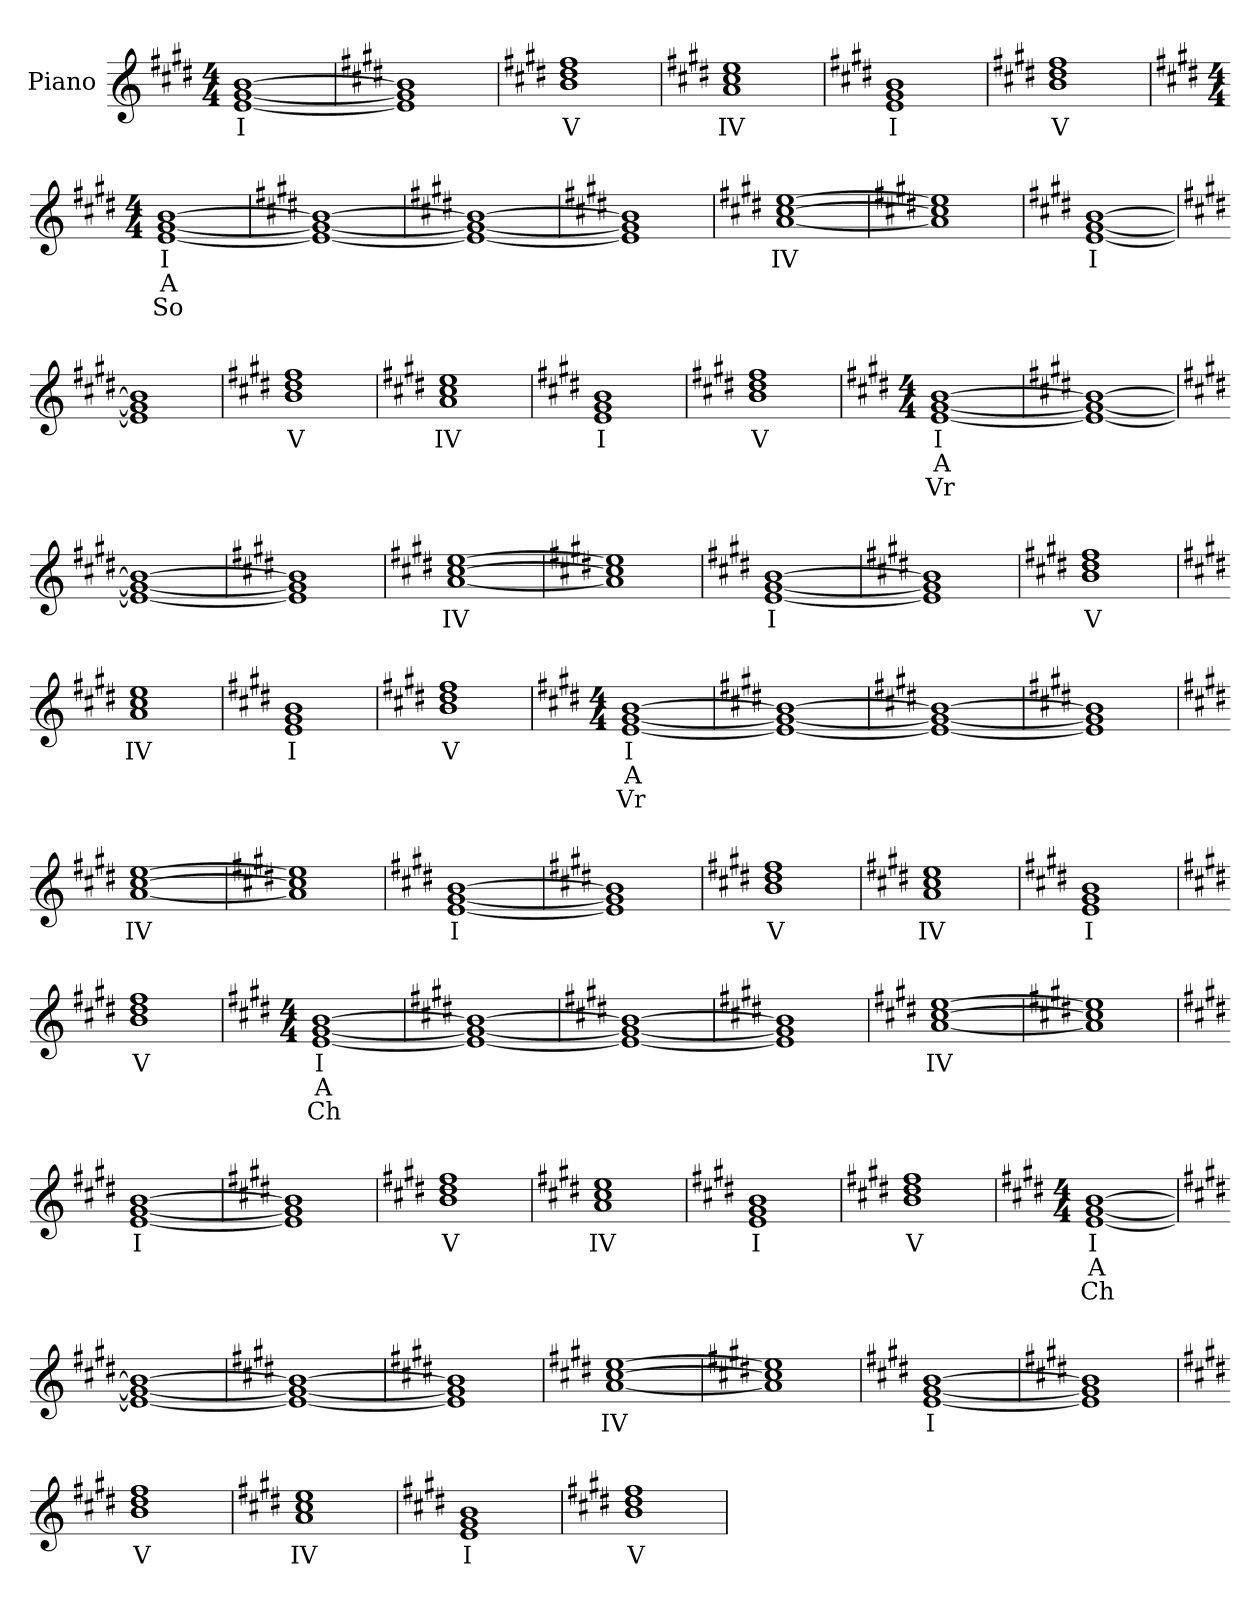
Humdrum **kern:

**kern	**text	**text	**text
*part1	*part1	*part1	*part1
*staff1	*staff1	*staff1	*staff1
*I"Piano	*	*	*
*I'Pno	*	*	*
*k[f#c#g#d#]	*	*	*
*E:	*	*	*
*M4/4	*	*	*
=	=	=	=
[1e [1g# [1b	I	.	.
=	=	=	=
*k[f#c#g#d#]	*	*	*
*E:	*	*	*
1e] 1g#] 1b]	.	.	.
=	=	=	=
*k[f#c#g#d#]	*	*	*
*E:	*	*	*
1b 1dd# 1ff#	V	.	.
=	=	=	=
*k[f#c#g#d#]	*	*	*
*E:	*	*	*
1a 1cc# 1ee	IV	.	.
=	=	=	=
*k[f#c#g#d#]	*	*	*
*E:	*	*	*
1e 1g# 1b	I	.	.
=	=	=	=
*k[f#c#g#d#]	*	*	*
*E:	*	*	*
1b 1dd# 1ff#	V	.	.
=	=	=	=
*k[f#c#g#d#]	*	*	*
*E:	*	*	*
*M4/4	*	*	*
[1e [1g# [1b	I	A	So
=	=	=	=
*k[f#c#g#d#]	*	*	*
*E:	*	*	*
1e_ 1g#_ 1b_	.	.	.
=	=	=	=
*k[f#c#g#d#]	*	*	*
*E:	*	*	*
1e_ 1g#_ 1b_	.	.	.
=	=	=	=
*k[f#c#g#d#]	*	*	*
*E:	*	*	*
1e] 1g#] 1b]	.	.	.
=	=	=	=
*k[f#c#g#d#]	*	*	*
*E:	*	*	*
[1a [1cc# [1ee	IV	.	.
=	=	=	=
*k[f#c#g#d#]	*	*	*
*E:	*	*	*
1a] 1cc#] 1ee]	.	.	.
=	=	=	=
*k[f#c#g#d#]	*	*	*
*E:	*	*	*
[1e [1g# [1b	I	.	.
=	=	=	=
*k[f#c#g#d#]	*	*	*
*E:	*	*	*
1e] 1g#] 1b]	.	.	.
=	=	=	=
*k[f#c#g#d#]	*	*	*
*E:	*	*	*
1b 1dd# 1ff#	V	.	.
=	=	=	=
*k[f#c#g#d#]	*	*	*
*E:	*	*	*
1a 1cc# 1ee	IV	.	.
=	=	=	=
*k[f#c#g#d#]	*	*	*
*E:	*	*	*
1e 1g# 1b	I	.	.
=	=	=	=
*k[f#c#g#d#]	*	*	*
*E:	*	*	*
1b 1dd# 1ff#	V	.	.
=	=	=	=
*k[f#c#g#d#]	*	*	*
*E:	*	*	*
*M4/4	*	*	*
[1e [1g# [1b	I	A	Vr
=	=	=	=
*k[f#c#g#d#]	*	*	*
*E:	*	*	*
1e_ 1g#_ 1b_	.	.	.
=	=	=	=
*k[f#c#g#d#]	*	*	*
*E:	*	*	*
1e_ 1g#_ 1b_	.	.	.
=	=	=	=
*k[f#c#g#d#]	*	*	*
*E:	*	*	*
1e] 1g#] 1b]	.	.	.
=	=	=	=
*k[f#c#g#d#]	*	*	*
*E:	*	*	*
[1a [1cc# [1ee	IV	.	.
=	=	=	=
*k[f#c#g#d#]	*	*	*
*E:	*	*	*
1a] 1cc#] 1ee]	.	.	.
=	=	=	=
*k[f#c#g#d#]	*	*	*
*E:	*	*	*
[1e [1g# [1b	I	.	.
=	=	=	=
*k[f#c#g#d#]	*	*	*
*E:	*	*	*
1e] 1g#] 1b]	.	.	.
=	=	=	=
*k[f#c#g#d#]	*	*	*
*E:	*	*	*
1b 1dd# 1ff#	V	.	.
=	=	=	=
*k[f#c#g#d#]	*	*	*
*E:	*	*	*
1a 1cc# 1ee	IV	.	.
=	=	=	=
*k[f#c#g#d#]	*	*	*
*E:	*	*	*
1e 1g# 1b	I	.	.
=	=	=	=
*k[f#c#g#d#]	*	*	*
*E:	*	*	*
1b 1dd# 1ff#	V	.	.
=	=	=	=
*k[f#c#g#d#]	*	*	*
*E:	*	*	*
*M4/4	*	*	*
[1e [1g# [1b	I	A	Vr
=	=	=	=
*k[f#c#g#d#]	*	*	*
*E:	*	*	*
1e_ 1g#_ 1b_	.	.	.
=	=	=	=
*k[f#c#g#d#]	*	*	*
*E:	*	*	*
1e_ 1g#_ 1b_	.	.	.
=	=	=	=
*k[f#c#g#d#]	*	*	*
*E:	*	*	*
1e] 1g#] 1b]	.	.	.
=	=	=	=
*k[f#c#g#d#]	*	*	*
*E:	*	*	*
[1a [1cc# [1ee	IV	.	.
=	=	=	=
*k[f#c#g#d#]	*	*	*
*E:	*	*	*
1a] 1cc#] 1ee]	.	.	.
=	=	=	=
*k[f#c#g#d#]	*	*	*
*E:	*	*	*
[1e [1g# [1b	I	.	.
=	=	=	=
*k[f#c#g#d#]	*	*	*
*E:	*	*	*
1e] 1g#] 1b]	.	.	.
=	=	=	=
*k[f#c#g#d#]	*	*	*
*E:	*	*	*
1b 1dd# 1ff#	V	.	.
=	=	=	=
*k[f#c#g#d#]	*	*	*
*E:	*	*	*
1a 1cc# 1ee	IV	.	.
=	=	=	=
*k[f#c#g#d#]	*	*	*
*E:	*	*	*
1e 1g# 1b	I	.	.
=	=	=	=
*k[f#c#g#d#]	*	*	*
*E:	*	*	*
1b 1dd# 1ff#	V	.	.
=	=	=	=
*k[f#c#g#d#]	*	*	*
*E:	*	*	*
*M4/4	*	*	*
[1e [1g# [1b	I	A	Ch
=	=	=	=
*k[f#c#g#d#]	*	*	*
*E:	*	*	*
1e_ 1g#_ 1b_	.	.	.
=	=	=	=
*k[f#c#g#d#]	*	*	*
*E:	*	*	*
1e_ 1g#_ 1b_	.	.	.
=	=	=	=
*k[f#c#g#d#]	*	*	*
*E:	*	*	*
1e] 1g#] 1b]	.	.	.
=	=	=	=
*k[f#c#g#d#]	*	*	*
*E:	*	*	*
[1a [1cc# [1ee	IV	.	.
=	=	=	=
*k[f#c#g#d#]	*	*	*
*E:	*	*	*
1a] 1cc#] 1ee]	.	.	.
=	=	=	=
*k[f#c#g#d#]	*	*	*
*E:	*	*	*
[1e [1g# [1b	I	.	.
=	=	=	=
*k[f#c#g#d#]	*	*	*
*E:	*	*	*
1e] 1g#] 1b]	.	.	.
=	=	=	=
*k[f#c#g#d#]	*	*	*
*E:	*	*	*
1b 1dd# 1ff#	V	.	.
=	=	=	=
*k[f#c#g#d#]	*	*	*
*E:	*	*	*
1a 1cc# 1ee	IV	.	.
=	=	=	=
*k[f#c#g#d#]	*	*	*
*E:	*	*	*
1e 1g# 1b	I	.	.
=	=	=	=
*k[f#c#g#d#]	*	*	*
*E:	*	*	*
1b 1dd# 1ff#	V	.	.
=	=	=	=
*k[f#c#g#d#]	*	*	*
*E:	*	*	*
*M4/4	*	*	*
[1e [1g# [1b	I	A	Ch
=	=	=	=
*k[f#c#g#d#]	*	*	*
*E:	*	*	*
1e_ 1g#_ 1b_	.	.	.
=	=	=	=
*k[f#c#g#d#]	*	*	*
*E:	*	*	*
1e_ 1g#_ 1b_	.	.	.
=	=	=	=
*k[f#c#g#d#]	*	*	*
*E:	*	*	*
1e] 1g#] 1b]	.	.	.
=	=	=	=
*k[f#c#g#d#]	*	*	*
*E:	*	*	*
[1a [1cc# [1ee	IV	.	.
=	=	=	=
*k[f#c#g#d#]	*	*	*
*E:	*	*	*
1a] 1cc#] 1ee]	.	.	.
=	=	=	=
*k[f#c#g#d#]	*	*	*
*E:	*	*	*
[1e [1g# [1b	I	.	.
=	=	=	=
*k[f#c#g#d#]	*	*	*
*E:	*	*	*
1e] 1g#] 1b]	.	.	.
=	=	=	=
*k[f#c#g#d#]	*	*	*
*E:	*	*	*
1b 1dd# 1ff#	V	.	.
=	=	=	=
*k[f#c#g#d#]	*	*	*
*E:	*	*	*
1a 1cc# 1ee	IV	.	.
=	=	=	=
*k[f#c#g#d#]	*	*	*
*E:	*	*	*
1e 1g# 1b	I	.	.
=	=	=	=
*k[f#c#g#d#]	*	*	*
*E:	*	*	*
1b 1dd# 1ff#	V	.	.
=	=	=	=
*-	*-	*-	*-
